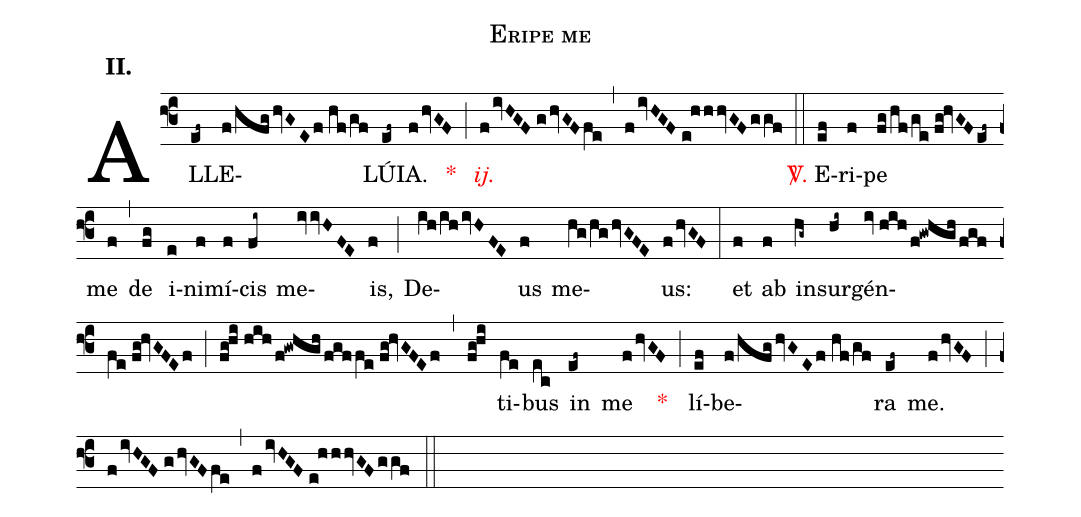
name:Eripe me;
mode:II.;
office-part:Alleluia;
%%
(f3) AL(ef~)LE(f/hfg/hvGEf//hf/gf)LÚ(ef~)IA.(f/hvGF) <v>\red{*}</v>(;) <v>\redit{ij.}</v>(f/ivHGF//g/hvGFfe) (,) (f/ivHGF//e!hhhvGF/ggf) (::) <v>\red{\Vbar.}</v> E(ef)ri(f)pe(fg/hf/ge//fg!hvGF/ef~) me(f) (,) de(fg) i(e)ni(f)mí(f)cis(fi~) me(ivvHFE)is,(f) (;) De(ih/ih/ivHFE)us(f) me(hg/hg/hvGFE)us:(f/hvGF) (:) et(f) ab(f) in(hg~)sur(hi~)gén(iv//hih/f!gwhgh/fgffe//fg!hvGFEf;fg!hi//hih/f!gwhgh/fgffe//fg!hvGFEf,fg!hi)ti(fe)bus(ec) in(ef~) me(f/hvGF) <v>\red{*}</v>(;) lí(ef)be(f/hfg/hvGEf//hf/gf)ra(ef~) me.(f/hvGF) (;) (f/ivHGF//g/hvGF/fe) (,) (f/ivHGF//e!hhhvGFggf) (::)
